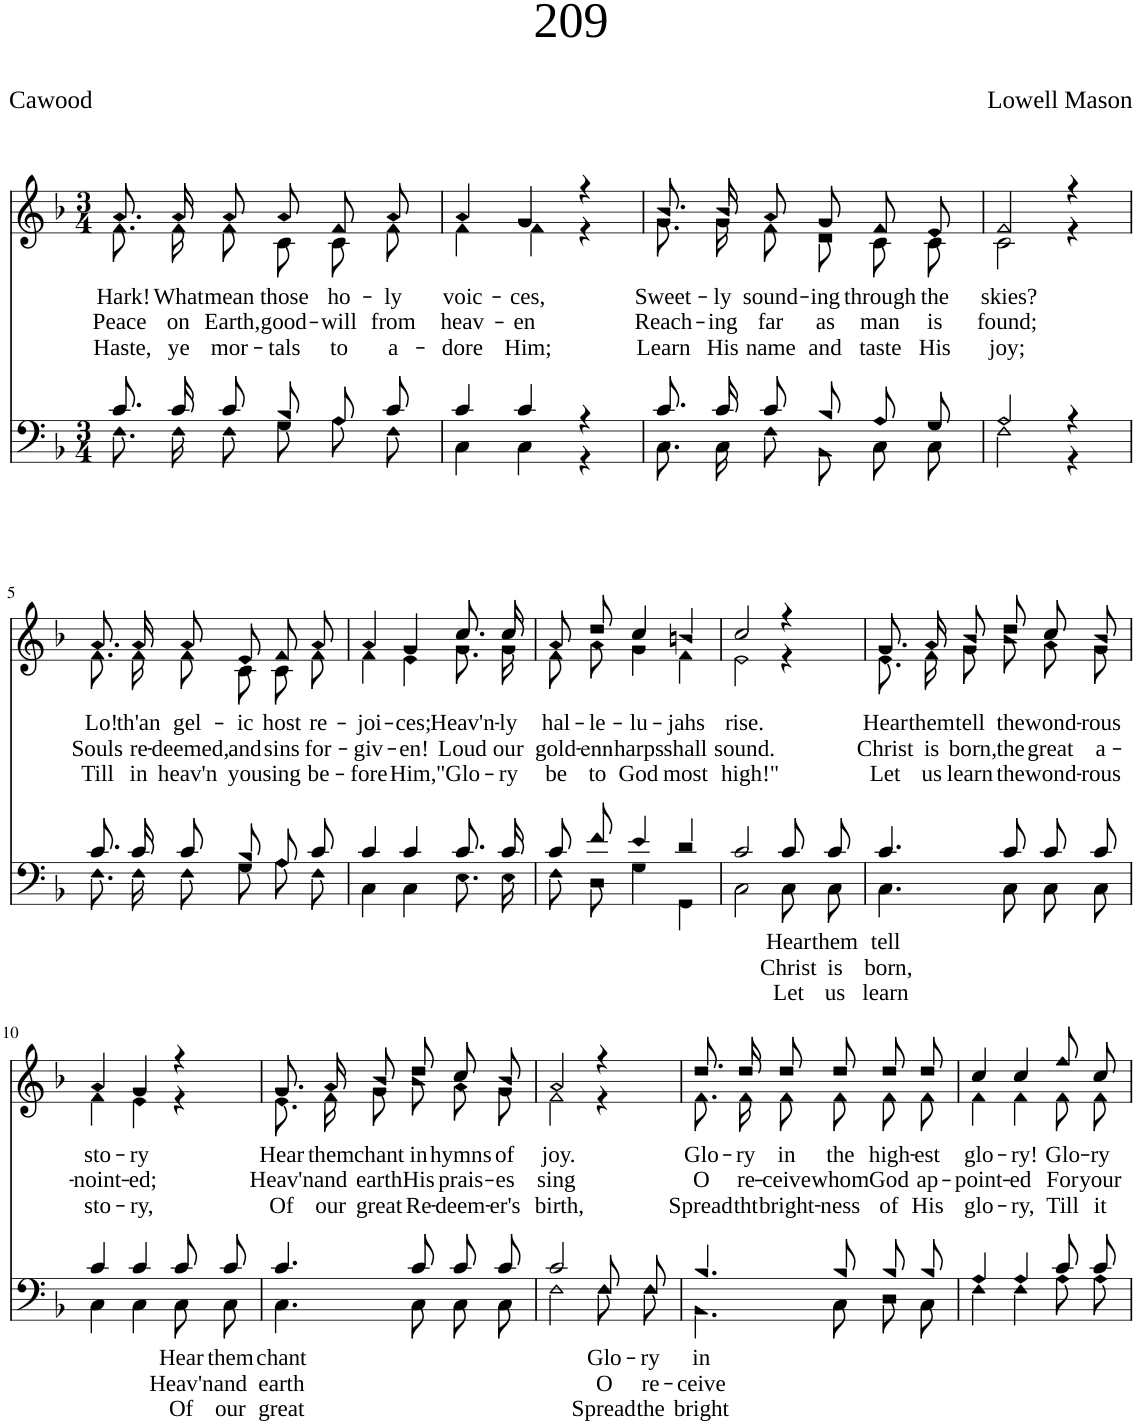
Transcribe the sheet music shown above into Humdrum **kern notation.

**kern	**text	**text	**text	**kern	**text	**text	**text
*part2	*part2	*part2	*part2	*part1	*part1	*part1	*part1
*staff2	*staff2	*staff2	*staff2	*staff1	*staff1	*staff1	*staff1
*I"Bass	*	*	*	*I"Soprano	*	*	*
*clefF4	*	*	*	*clefG2	*	*	*
*k[b-]	*	*	*	*k[b-]	*	*	*
*M3/4	*	*	*	*M3/4	*	*	*
=1	=1	=1	=1	=1	=1	=1	=1
*^	*	*	*	*	*	*	*
!	!	!	!	!	!	!LO:LY:b	!LO:LY:b	!LO:LY:b
*	*	*	*	*	*^	*	*	*
8.c/L	8.F\L	.	.	.	8.a/L	8.f\L	Hark!	Peace	Haste,
!	!	!	!	!	!	!	!LO:LY:b	!LO:LY:b	!LO:LY:b
16c/Jk	16F\Jk	.	.	.	16a/Jk	16f\Jk	What	on	ye
!	!	!	!	!	!	!	!LO:LY:b	!LO:LY:b	!LO:LY:b
8c/L	8F\L	.	.	.	8a/L	8f\L	mean	Earth,	mor-
!	!	!	!	!	!	!	!LO:LY:b	!LO:LY:b	!LO:LY:b
8B-/J	8G\J	.	.	.	8a/J	8c\J	those	good-	-tals
!	!	!	!	!	!	!	!LO:LY:b	!LO:LY:b	!LO:LY:b
8A/L	8A\L	.	.	.	8f/L	8c\L	ho-	-will	to
!	!	!	!	!	!	!	!LO:LY:b	!LO:LY:b	!LO:LY:b
8c/J	8F\J	.	.	.	8a/J	8f\J	-ly	from	a-
=2	=2	=2	=2	=2	=2	=2	=2	=2	=2
!	!	!	!	!	!	!	!LO:LY:b	!LO:LY:b	!LO:LY:b
4c/	4C\	.	.	.	4a/	4f\	voic-	heav-	-dore
!	!	!	!	!	!	!	!LO:LY:b	!LO:LY:b	!LO:LY:b
4c/	4C\	.	.	.	4g/	4f\	-ces,	-en	Him;
4r	4r	.	.	.	4r	4r	.	.	.
=3	=3	=3	=3	=3	=3	=3	=3	=3	=3
!	!	!	!	!	!	!	!LO:LY:b	!LO:LY:b	!LO:LY:b
8.c/L	8.C\L	.	.	.	8.b-/L	8.g\L	Sweet-	Reach-	Learn
!	!	!	!	!	!	!	!LO:LY:b	!LO:LY:b	!LO:LY:b
16c/Jk	16C\Jk	.	.	.	16b-/Jk	16g\Jk	-ly	-ing	His
!	!	!	!	!	!	!	!LO:LY:b	!LO:LY:b	!LO:LY:b
8c/L	8F\L	.	.	.	8a/L	8f\L	sound-	far	name
!	!	!	!	!	!	!	!LO:LY:b	!LO:LY:b	!LO:LY:b
8B-/J	8BB-\J	.	.	.	8g/J	8d\J	-ing	as	and
!	!	!	!	!	!	!	!LO:LY:b	!LO:LY:b	!LO:LY:b
8A/L	8C\L	.	.	.	8f/L	8c\L	through	man	taste
!	!	!	!	!	!	!	!LO:LY:b	!LO:LY:b	!LO:LY:b
8G/J	8C\J	.	.	.	8e/J	8c\J	the	is	His
=4	=4	=4	=4	=4	=4	=4	=4	=4	=4
!	!	!	!	!	!	!	!LO:LY:b	!LO:LY:b	!LO:LY:b
2A/	2F\	.	.	.	2f/	2c\	skies?	found;	joy;
4r	4r	.	.	.	4r	4r	.	.	.
!!LO:LB:g=z	!!
=5	=5	=5	=5	=5	=5	=5	=5	=5	=5
!	!	!	!	!	!	!	!LO:LY:b	!LO:LY:b	!LO:LY:b
8.c/L	8.F\L	.	.	.	8.a/L	8.f\L	Lo!	Souls	Till
!	!	!	!	!	!	!	!LO:LY:b	!LO:LY:b	!LO:LY:b
16c/Jk	16F\Jk	.	.	.	16a/Jk	16f\Jk	th'an	re-	in
!	!	!	!	!	!	!	!LO:LY:b	!LO:LY:b	!LO:LY:b
8c/L	8F\L	.	.	.	8a/L	8f\L	gel-	-deemed,	heav'n
!	!	!	!	!	!	!	!LO:LY:b	!LO:LY:b	!LO:LY:b
8B-/J	8G\J	.	.	.	8e/J	8c\J	-ic	and	you
!	!	!	!	!	!	!	!LO:LY:b	!LO:LY:b	!LO:LY:b
8A/L	8A\L	.	.	.	8f/L	8c\L	host	sins	sing
!	!	!	!	!	!	!	!LO:LY:b	!LO:LY:b	!LO:LY:b
8c/J	8F\J	.	.	.	8a/J	8f\J	re-	for-	be-
=6	=6	=6	=6	=6	=6	=6	=6	=6	=6
!	!	!	!	!	!	!	!LO:LY:b	!LO:LY:b	!LO:LY:b
4c/	4C\	.	.	.	4a/	4f\	-joi-	-giv-	-fore
!	!	!	!	!	!	!	!LO:LY:b	!LO:LY:b	!LO:LY:b
4c/	4C\	.	.	.	4g/	4e\	-ces;	-en!	Him,
!	!	!	!	!	!	!	!LO:LY:b	!LO:LY:b	!LO:LY:b
8.c/L	8.E\L	.	.	.	8.cc/L	8.g\L	Heav'n-	Loud	"Glo-
!	!	!	!	!	!	!	!LO:LY:b	!LO:LY:b	!LO:LY:b
16c/Jk	16E\Jk	.	.	.	16cc/Jk	16g\Jk	-ly	our	-ry
=7	=7	=7	=7	=7	=7	=7	=7	=7	=7
!	!	!	!	!	!	!	!LO:LY:b	!LO:LY:b	!LO:LY:b
8c/L	8F\L	.	.	.	8a/L	8f\L	hal-	gold-	be
!	!	!	!	!	!	!	!LO:LY:b	!LO:LY:b	!LO:LY:b
8f/J	8D\J	.	.	.	8dd/J	8a\J	-le-	-enn	to
!	!	!	!	!	!	!	!LO:LY:b	!LO:LY:b	!LO:LY:b
4e/	4G\	.	.	.	4cc/	4g\	-lu-	harps	God
!	!	!	!	!	!	!	!LO:LY:b	!LO:LY:b	!LO:LY:b
4d/	4GG\	.	.	.	4bn/	4f\	-jahs	shall	most
=8	=8	=8	=8	=8	=8	=8	=8	=8	=8
!	!	!	!	!	!	!	!LO:LY:b	!LO:LY:b	!LO:LY:b
2c/	2C\	.	.	.	2cc/	2e\	rise.	sound.	high!"
!	!	!LO:LY:b	!LO:LY:b	!LO:LY:b	!	!	!	!	!
8c/L	8C\L	Hear	Christ	Let	4r	4r	.	.	.
!	!	!LO:LY:b	!LO:LY:b	!LO:LY:b	!	!	!	!	!
8c/J	8C\J	them	is	us	.	.	.	.	.
=9	=9	=9	=9	=9	=9	=9	=9	=9	=9
!	!	!LO:LY:b	!LO:LY:b	!LO:LY:b	!	!	!LO:LY:b	!LO:LY:b	!LO:LY:b
4.c/	4.C\	tell	born,	learn	8.g/L	8.e\L	Hear	Christ	Let
!	!	!	!	!	!	!	!LO:LY:b	!LO:LY:b	!LO:LY:b
.	.	.	.	.	16a/Jk	16f\Jk	them	is	us
!	!	!	!	!	!	!	!LO:LY:b	!LO:LY:b	!LO:LY:b
.	.	.	.	.	8b-/L	8g\L	tell	born,	learn
!	!	!	!	!	!	!	!LO:LY:b	!LO:LY:b	!LO:LY:b
8c/	8C\	.	.	.	8dd/J	8b-\J	the	the	the
!	!	!	!	!	!	!	!LO:LY:b	!LO:LY:b	!LO:LY:b
8c/L	8C\L	.	.	.	8cc/L	8a\L	wond-	great	wond-
!	!	!	!	!	!	!	!LO:LY:b	!LO:LY:b	!LO:LY:b
8c/J	8C\J	.	.	.	8b-/J	8g\J	-rous	a-	-rous
!!LO:LB:g=z	!!
=10	=10	=10	=10	=10	=10	=10	=10	=10	=10
!	!	!	!	!	!	!	!LO:LY:b	!LO:LY:b	!LO:LY:b
4c/	4C\	.	.	.	4a/	4f\	sto-	-noint-	sto-
!	!	!	!	!	!	!	!LO:LY:b	!LO:LY:b	!LO:LY:b
4c/	4C\	.	.	.	4g/	4e\	-ry	-ed;	-ry,
!	!	!LO:LY:b	!LO:LY:b	!LO:LY:b	!	!	!	!	!
8c/L	8C\L	Hear	Heav'n	Of	4r	4r	.	.	.
!	!	!LO:LY:b	!LO:LY:b	!LO:LY:b	!	!	!	!	!
8c/J	8C\J	them	and	our	.	.	.	.	.
=11	=11	=11	=11	=11	=11	=11	=11	=11	=11
!	!	!LO:LY:b	!LO:LY:b	!LO:LY:b	!	!	!LO:LY:b	!LO:LY:b	!LO:LY:b
4.c/	4.C\	chant	earth	great	8.g/L	8.e\L	Hear	Heav'n	Of
!	!	!	!	!	!	!	!LO:LY:b	!LO:LY:b	!LO:LY:b
.	.	.	.	.	16a/Jk	16f\Jk	them	and	our
!	!	!	!	!	!	!	!LO:LY:b	!LO:LY:b	!LO:LY:b
.	.	.	.	.	8b-/L	8g\L	chant	earth	great
!	!	!	!	!	!	!	!LO:LY:b	!LO:LY:b	!LO:LY:b
8c/	8C\	.	.	.	8dd/J	8b-\J	in	His	Re-
!	!	!	!	!	!	!	!LO:LY:b	!LO:LY:b	!LO:LY:b
8c/L	8C\L	.	.	.	8cc/L	8a\L	hymns	prais-	-deem-
!	!	!	!	!	!	!	!LO:LY:b	!LO:LY:b	!LO:LY:b
8c/J	8C\J	.	.	.	8b-/J	8g\J	of	-es	-er's
=12	=12	=12	=12	=12	=12	=12	=12	=12	=12
!	!	!	!	!	!	!	!LO:LY:b	!LO:LY:b	!LO:LY:b
2c/	2F\	.	.	.	2a/	2f\	joy.	sing	birth,
!	!	!LO:LY:b	!LO:LY:b	!LO:LY:b	!	!	!	!	!
8F/L	8F\L	Glo-	O	Spread	4r	4r	.	.	.
!	!	!LO:LY:b	!LO:LY:b	!LO:LY:b	!	!	!	!	!
8F/J	8F\J	-ry	re-	the	.	.	.	.	.
=13	=13	=13	=13	=13	=13	=13	=13	=13	=13
!	!	!LO:LY:b	!LO:LY:b	!LO:LY:b	!	!	!LO:LY:b	!LO:LY:b	!LO:LY:b
4.B-/	4.BB-\	in	-ceive	bright	8.dd/L	8.f\L	Glo-	O	Spread
!	!	!	!	!	!	!	!LO:LY:b	!LO:LY:b	!LO:LY:b
.	.	.	.	.	16dd/Jk	16f\Jk	-ry	re-	tht
!	!	!	!	!	!	!	!LO:LY:b	!LO:LY:b	!LO:LY:b
.	.	.	.	.	8dd/L	8f\L	in	-ceive	bright-
!	!	!	!	!	!	!	!LO:LY:b	!LO:LY:b	!LO:LY:b
8B-/	8C\	.	.	.	8dd/J	8f\J	the	whom	-ness
!	!	!	!	!	!	!	!LO:LY:b	!LO:LY:b	!LO:LY:b
8B-/L	8D\L	.	.	.	8dd/L	8f\L	high-	God	of
!	!	!	!	!	!	!	!LO:LY:b	!LO:LY:b	!LO:LY:b
8B-/J	8C\J	.	.	.	8dd/J	8f\J	-est	ap-	His
=14	=14	=14	=14	=14	=14	=14	=14	=14	=14
!	!	!	!	!	!	!	!LO:LY:b	!LO:LY:b	!LO:LY:b
4A/	4F\	.	.	.	4cc/	4f\	glo-	-point-	glo-
!	!	!	!	!	!	!	!LO:LY:b	!LO:LY:b	!LO:LY:b
4A/	4F\	.	.	.	4cc/	4f\	-ry!	-ed	-ry,
!	!	!	!	!	!	!	!LO:LY:b	!LO:LY:b	!LO:LY:b
8c/L	8A\L	.	.	.	8ff/L	8f\L	Glo-	For	Till
!	!	!	!	!	!	!	!LO:LY:b	!LO:LY:b	!LO:LY:b
8c/J	8A\J	.	.	.	8cc/J	8f\J	-ry	your	it
*v	*v	*	*	*	*	*	*	*	*
*	*	*	*	*v	*v	*	*	*
=	=	=	=	=	=	=	=
*-	*-	*-	*-	*-	*-	*-	*-
